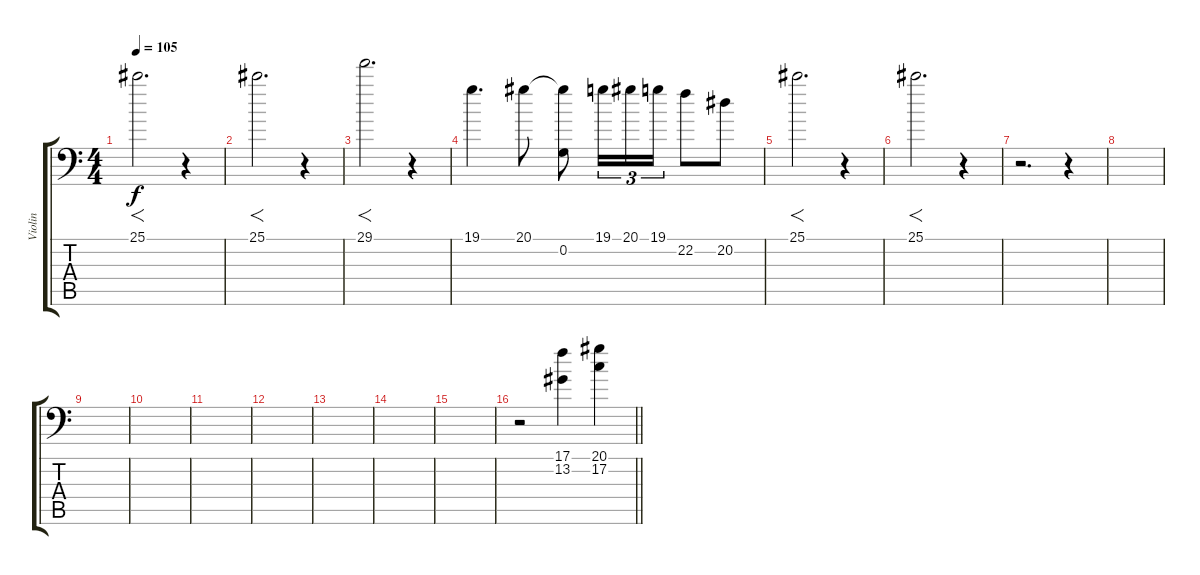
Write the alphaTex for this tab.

\track ("Violin" "Violin") {instrument violin}
\staff {score tabs}
\tuning (C4 G3 Eb3 Bb2 F2 Bb1) {hide}
\ts (4 4)
\tempo 105
\clef f4
\ks c
25.1.2{f d dy f volume 12} r.4 |
25.1.2{f d} r.4 |
29.1.2{f d} r.4 |
19.1.4{d} 20.1.8 (20.1{t} 0.2).8 19.1.16{tu (3 2)} 20.1.16{tu (3 2)} 19.1.16{tu (3 2)} 22.2.8 20.2.8 |
25.1.2{f d} r.4 |
25.1.2{f d} r.4 |
r.2{d} r.4 |
|
|
|
|
|
|
|
|
\barLineRight lightlight
r.2{volume 8} (17.1 13.2).4 (20.1 17.2).4
